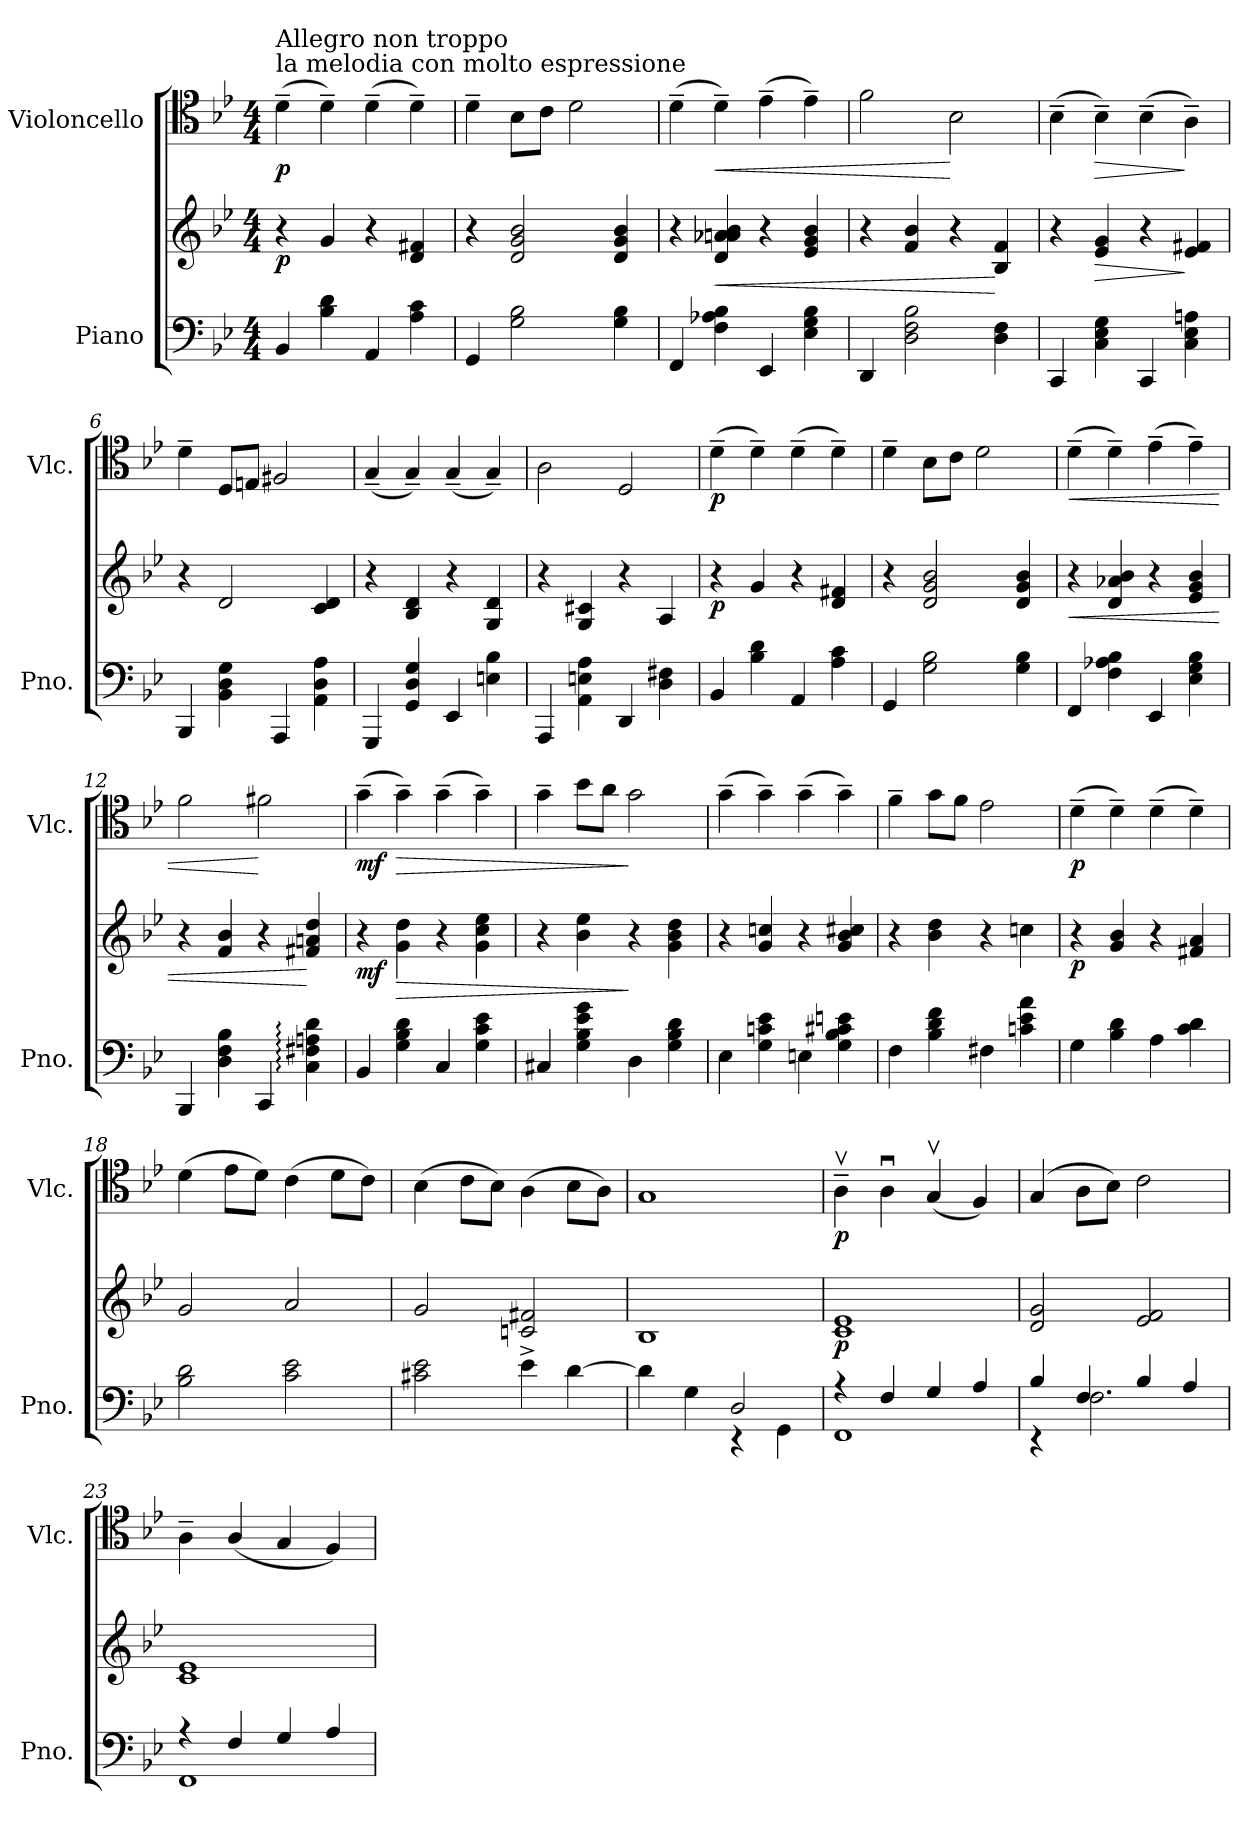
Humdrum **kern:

**kern	**kern	**dynam	**kern	**dynam
*part2	*part2	*part2	*part1	*part1
*staff3	*staff2	*staff2/3	*staff1	*staff1
*I"Piano	*	*	*I"Violoncello	*
*I'Pno.	*	*	*I'Vlc.	*
*clefF4	*clefG2	*	*clefC4	*
*k[b-e-]	*k[b-e-]	*	*k[b-e-]	*
*B-:	*B-:	*	*B-:	*
*M4/4	*M4/4	*	*M4/4	*
*MM96	*MM96	*	*MM96	*
=1	=1	=1	=1	=1
!	!	!	!LO:TX:a:t=la melodia con molto espressione	!
!	!	!	!LO:TX:a:t=Allegro non troppo	!
!	!	!LO:DY:b	!	!LO:DY:b
4BB-/	4r	p	(4d~\	p
4B-\ 4d\	4g/	.	4d~\)	.
4AA/	4r	.	(4d~\	.
4A\ 4c\	4d/ 4f#X/	.	4d~\)	.
=2	=2	=2	=2	=2
4GG/	4r	.	4d~\	.
2G\ 2B-\	2d/ 2g/ 2b-/	.	8B-\L	.
.	.	.	8c\J	.
.	.	.	2d\	.
4G\ 4B-\	4d/ 4g/ 4b-/	.	.	.
=3	=3	=3	=3	=3
4FF/	4r	.	(4d~\	.
!	!	!LO:HP:b	!	!LO:HP:b
4F\ 4A-X\ 4B-\	4d/ 4a-X/ 4a-/ 4a/ 4b-/	<	4d~\)	<
4EE-/	4r	.	(4e-~\	.
4E-\ 4G\ 4B-\	4e-/ 4g/ 4b-/	.	4e-~\)	.
=4	=4	=4	=4	=4
4DD/	4r	.	2f\	.
2D\ 2F\ 2B-\	4f/ 4b-/	.	.	.
.	4r	.	2B-\	[
4D\ 4F\	4B-/ 4f/	[	.	.
=5	=5	=5	=5	=5
4CC/	4r	.	(4B-~\	.
!	!	!LO:HP:b	!	!LO:HP:b
4C\ 4E-\ 4G\	4e-/ 4g/	>	4B-~\)	>
4CC/	4r	.	(4B-~\	.
4C\ 4E-\ 4An\	4e-/ 4f#X/	]	4A~\)	]
=6	=6	=6	=6	=6
4BBB-/	4r	.	4d~\	.
4BB-\ 4D\ 4G\	2d/	.	8D/L	.
.	.	.	8En/J	.
4AAA/	.	.	2F#X/	.
4AA\ 4D\ 4A\	4c/ 4d/	.	.	.
!!LO:LB:g=z
=7	=7	=7	=7	=7
4GGG/	4r	.	(4G~/	.
4GG/ 4D/ 4G/	4B-/ 4d/	.	4G~/)	.
4EE-/	4r	.	(4G~/	.
4En\ 4B-\	4G/ 4d/	.	4G~/)	.
=8	=8	=8	=8	=8
4AAA/	4r	.	2A\	.
4AA\ 4En\ 4A\	4G/ 4c#X/	.	.	.
4DD/	4r	.	2D/	.
4D\ 4F#X\	4A/	.	.	.
=9	=9	=9	=9	=9
!	!	!LO:DY:b	!	!LO:DY:b
4BB-/	4r	p	(4d~\	p
4B-\ 4d\	4g/	.	4d~\)	.
4AA/	4r	.	(4d~\	.
4A\ 4c\	4d/ 4f#X/	.	4d~\)	.
=10	=10	=10	=10	=10
4GG/	4r	.	4d~\	.
2G\ 2B-\	2d/ 2g/ 2b-/	.	8B-\L	.
.	.	.	8c\J	.
.	.	.	2d\	.
4G\ 4B-\	4d/ 4g/ 4b-/	.	.	.
=11	=11	=11	=11	=11
!	!	!LO:HP:b	!	!LO:HP:b
4FF/	4r	<	(4d~\	<
4F\ 4A-X\ 4B-\	4d/ 4a-X/ 4b-/	.	4d~\)	.
4EE-/	4r	.	(4e-~\	.
4E-\ 4G\ 4B-\	4e-/ 4g/ 4b-/	.	4e-~\)	.
=12	=12	=12	=12	=12
4BBB-/	4r	.	2f\	.
4D\ 4F\ 4B-\	4f/ 4b-/	.	.	.
4CC/	4r	.	2f#X\	[
4C\: 4F#X\: 4An\: 4d\:	4f#X/ 4an/ 4dd/	[	.	.
!!LO:LB:g=z
=13	=13	=13	=13	=13
!	!	!LO:DY:b	!	!LO:DY:b
4BB-/	4r	mf	(4g~\	mf
!	!	!LO:HP:b	!	!LO:HP:b
4G\ 4B-\ 4d\	4g\ 4dd\	>	4g~\)	>
4C/	4r	.	(4g~\	.
4G\ 4c\ 4e-\	4g\ 4cc\ 4ee-\	.	4g~\)	.
=14	=14	=14	=14	=14
4C#X/	4r	.	4g~\	.
4G\ 4B-\ 4e-\ 4g\	4b-\ 4ee-\	.	8b-\L	.
.	.	.	8a\J	.
4D\	4r	]	2g\	]
4G\ 4B-\ 4d\	4g\ 4b-\ 4dd\	.	.	.
=15	=15	=15	=15	=15
4E-\	4r	.	(4g~\	.
4G\ 4cn\ 4e-\	4g/ 4ccn/	.	4g~\)	.
4En\	4r	.	(4g~\	.
4G\ 4B-\ 4c#X\ 4en\	4g/ 4b-/ 4cc#X/	.	4g~\)	.
=16	=16	=16	=16	=16
4F\	4r	.	4f~\	.
4B-\ 4d\ 4f\	4b-\ 4dd\	.	8g\L	.
.	.	.	8f\J	.
4F#X\	4r	.	2e-\	.
4cn\ 4e-\ 4a\	4ccn\	.	.	.
=17	=17	=17	=17	=17
!	!	!LO:DY:b	!	!LO:DY:b
4G\	4r	p	(4d~\	p
4B-\ 4d\	4g/ 4b-/	.	4d~\)	.
4A\	4r	.	(4d~\	.
4c\ 4d\	4f#X/ 4a/	.	4d~\)	.
=18	=18	=18	=18	=18
2B-\ 2d\	2g/	.	(4d\	.
.	.	.	8e-\L	.
.	.	.	8d\J)	.
2c\ 2e-\	2a/	.	(4c\	.
.	.	.	8d\L	.
.	.	.	8c\J)	.
!!LO:PB:g=z
=19	=19	=19	=19	=19
2c#X\ 2e-\	2g/	.	(4B-\	.
.	.	.	8c\L	.
.	.	.	8B-\J)	.
4e-^\	2cn/ 2f#X/	.	(4A\	.
[4d\	.	.	8B-\L	.
.	.	.	8A\J)	.
=20	=20	=20	=20	=20
*^	*	*	*	*
4d\]	2ryy	1B-	.	1G	.
4G\	.	.	.	.	.
2D/	4rEE	.	.	.	.
.	4GG\	.	.	.	.
=21	=21	=21	=21	=21	=21
!	!	!	!LO:DY:b	!	!LO:DY:b
4rA	1FF	1c 1e-	p	4Av~\	p
4F/	.	.	.	4Au\	.
4G/	.	.	.	(4Gv/	.
4A/	.	.	.	4F/)	.
=22	=22	=22	=22	=22	=22
4B-/	4rEE	2d/ 2g/	.	(4G/	.
4F/	2.F\	.	.	8A\L	.
.	.	.	.	8B-\J)	.
4B-/	.	2e-/ 2f/	.	2c\	.
4A/	.	.	.	.	.
=23	=23	=23	=23	=23	=23
4rA	1FF	1c 1e-	.	4A~\	.
4F/	.	.	.	(4A/	.
4G/	.	.	.	4G/	.
4A/	.	.	.	4F/)	.
*v	*v	*	*	*	*
=	=	=	=	=
*-	*-	*-	*-	*-
